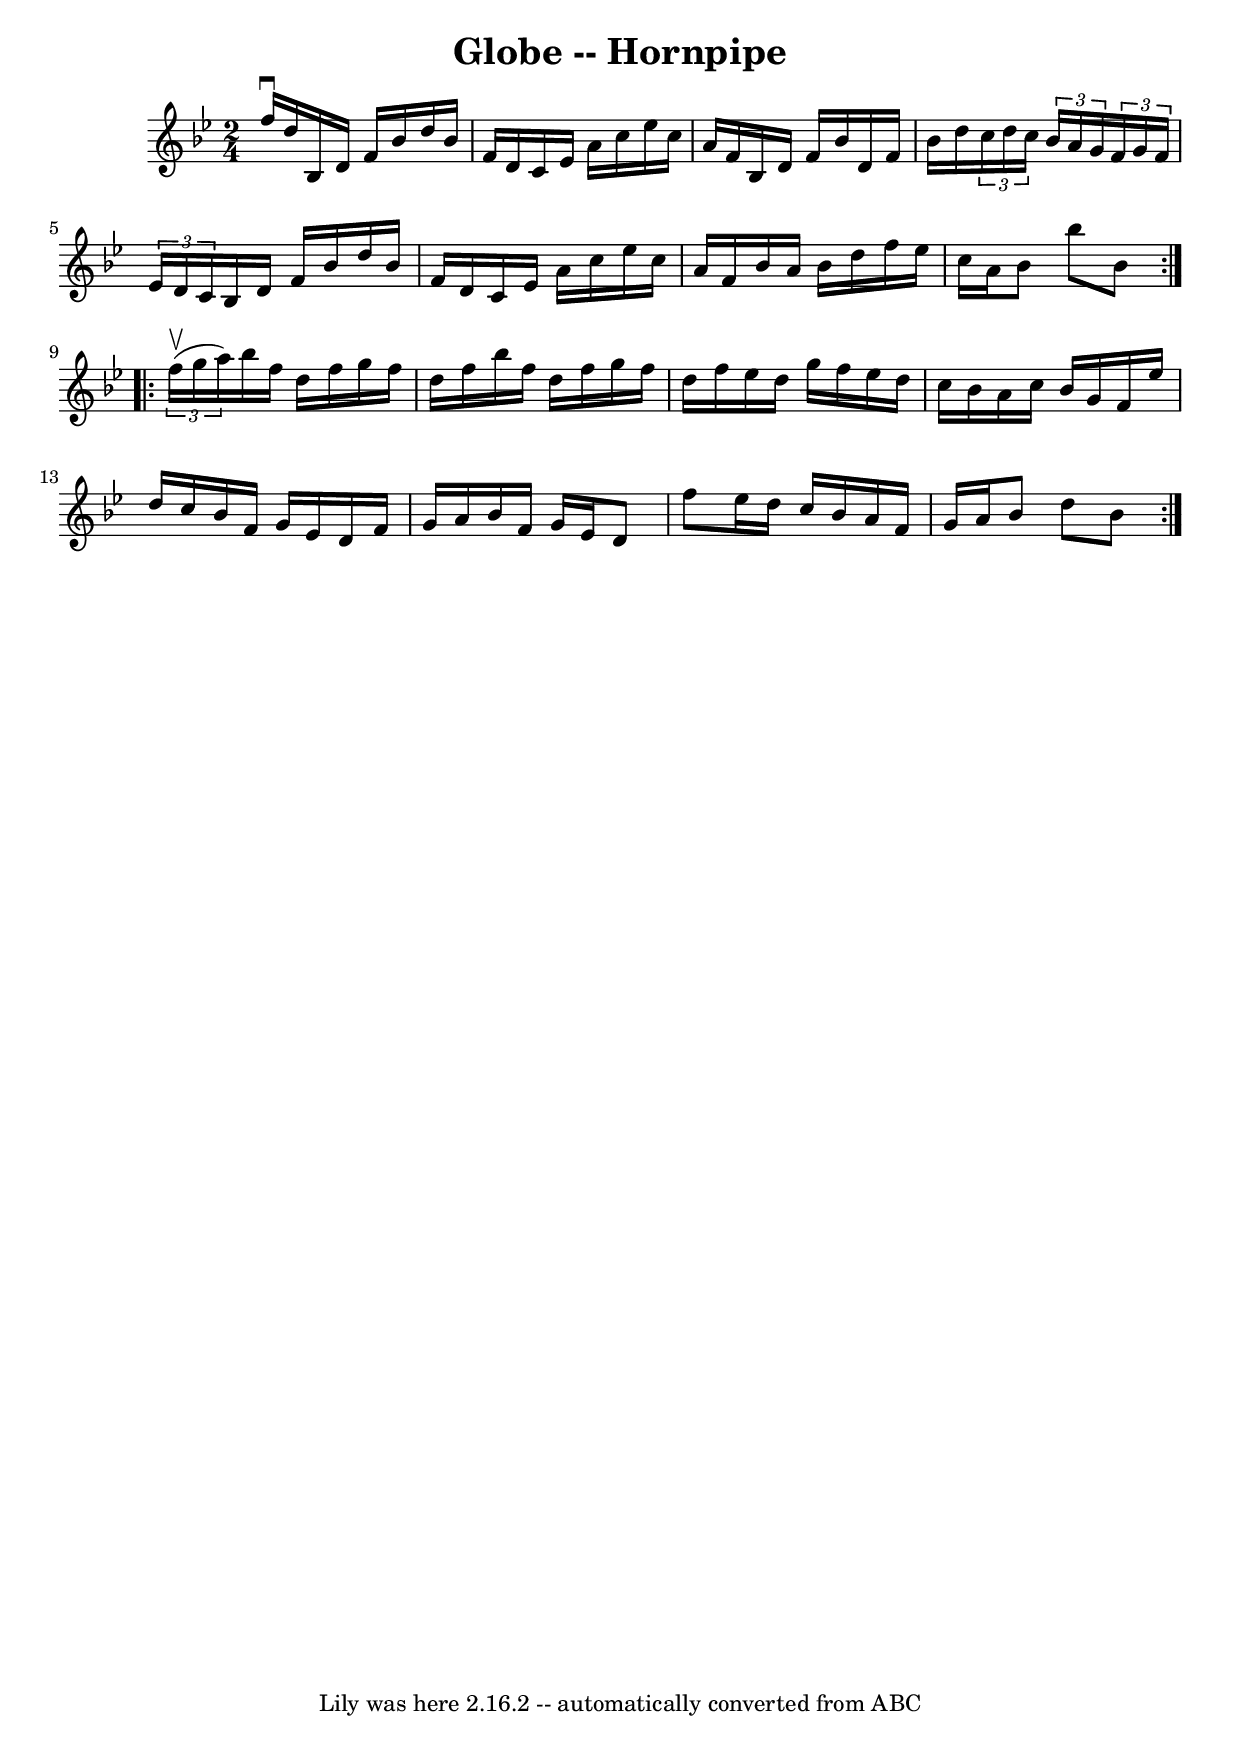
\version "2.7.40"
\include "Mammoth.ily"
\header {
	book = "Cole's 1000 Fiddle Tunes"
	crossRefNumber = "1"
	footnotes = ""
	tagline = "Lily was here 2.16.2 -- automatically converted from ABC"
	title = "Globe -- Hornpipe"
}
voicedefault =  {
\set Score.defaultBarType = "empty"

\repeat volta 2 {
\time 2/4 \key bes \major f''16^\downbow d''16  |
 bes16 d'16   
 f'16 bes'16 d''16 bes'16 f'16 d'16  |
 c'16 ees'16   
 a'16 c''16 ees''16 c''16 a'16 f'16  |
 bes16 d'16    
f'16 bes'16 d'16 f'16 bes'16 d''16  |
 \times 2/3 {   
c''16 d''16 c''16  }   \times 2/3 { bes'16 a'16 g'16  }   
\times 2/3 { f'16 g'16 f'16  }   \times 2/3 { ees'16 d'16 c'16  
} |
 bes16 d'16 f'16 bes'16 d''16 bes'16 f'16    
d'16  |
 c'16 ees'16 a'16 c''16 ees''16 c''16 a'16    
f'16  |
 bes'16 a'16 bes'16 d''16 f''16 ees''16 c''16 
 a'16  |
 bes'8 bes''8 bes'8  }     \repeat volta 2 {   
\times 2/3 { f''16 (^\upbow g''16 a''16) } |
 bes''16    
f''16 d''16 f''16 g''16 f''16 d''16 f''16  |
 bes''16 
 f''16 d''16 f''16 g''16 f''16 d''16 f''16  |
   
ees''16 d''16 g''16 f''16 ees''16 d''16 c''16 bes'16  
|
 a'16 c''16 bes'16 g'16 f'16 ees''16 d''16 c''16 
 |
 bes'16 f'16 g'16 ees'16 d'16 f'16 g'16 a'16  
|
 bes'16 f'16 g'16 ees'16 d'8 f''8  |
 ees''16  
 d''16 c''16 bes'16 a'16 f'16 g'16 a'16  |
 bes'8    
d''8 bes'8  }   
}

\score{
    <<

	\context Staff="default"
	{
	    \voicedefault 
	}

    >>
	\layout {
	}
	\midi {}
}
